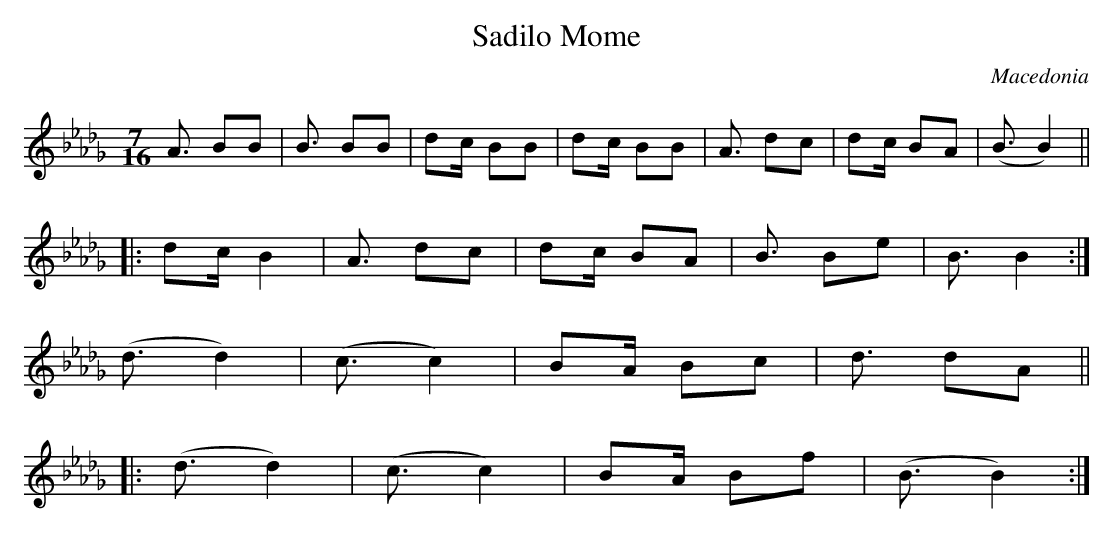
X:1
T:Sadilo Mome
L:1/8
M:7/16
O:Macedonia
K:Bb minor
A3/2 BB|B3/2 BB|dc/ BB|dc/ BB|\
A3/2 dc|dc/ BA |(B3/2 B2)||
|:dc/ B2|A3/2 dc|dc/ BA|B3/2 Be|B3/2 B2:|
(d3/2 d2)|(c3/2 c2)|BA/ Bc|d3/2 dA||
|:(d3/2 d2)|(c3/2 c2)|BA/ Bf|(B3/2 B2):|
